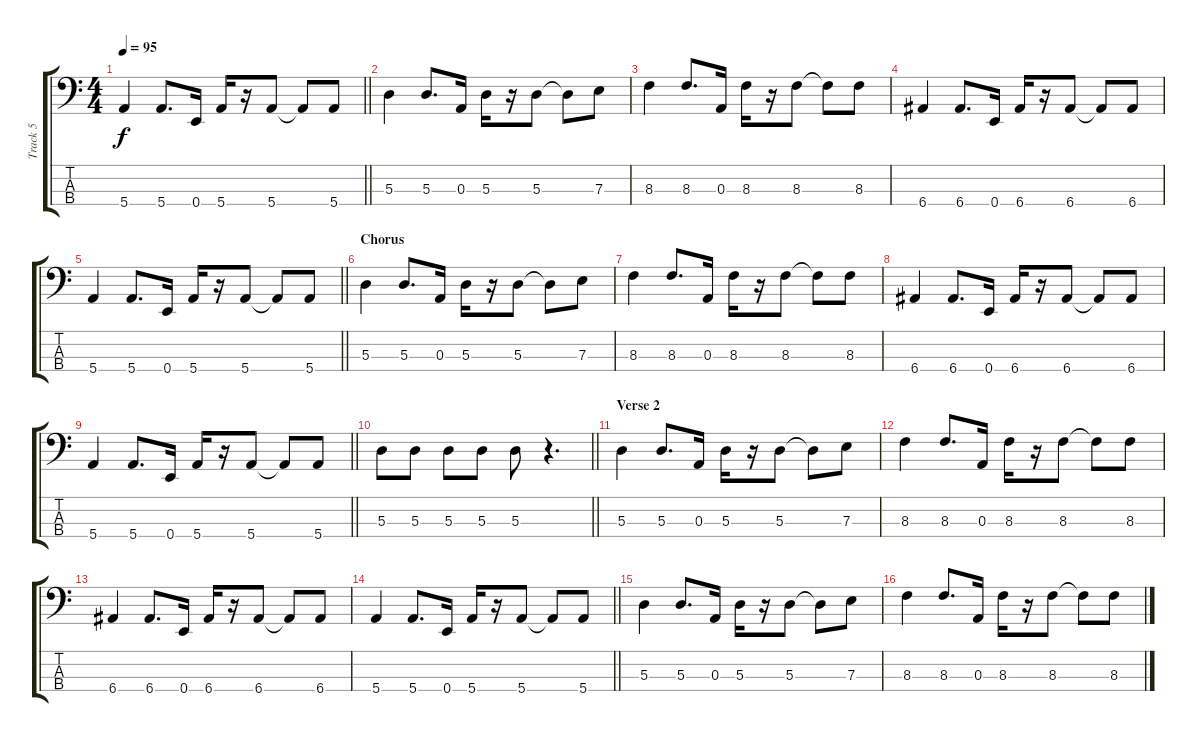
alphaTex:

\track ("Track 5" "Track 5") {instrument electricbassfinger}
\staff {score tabs}
\tuning (G2 D2 A1 E1) {hide}
\ts (4 4)
\tempo 95
\clef f4
\barLineRight lightlight
\ks c
5.4.4{dy f} 5.4.8{d} 0.4.16 5.4.16 r.16 5.4.8 5.4{t}.8 5.4.8 |
5.3.4 5.3.8{d} 0.3.16 5.3.16 r.16 5.3.8 5.3{t}.8 7.3.8 |
8.3.4 8.3.8{d} 0.3.16 8.3.16 r.16 8.3.8 8.3{t}.8 8.3.8 |
6.4.4 6.4.8{d} 0.4.16 6.4.16 r.16 6.4.8 6.4{t}.8 6.4.8 |
\barLineRight lightlight
5.4.4 5.4.8{d} 0.4.16 5.4.16 r.16 5.4.8 5.4{t}.8 5.4.8 |
\section ("" "Chorus")
5.3.4 5.3.8{d} 0.3.16 5.3.16 r.16 5.3.8 5.3{t}.8 7.3.8 |
8.3.4 8.3.8{d} 0.3.16 8.3.16 r.16 8.3.8 8.3{t}.8 8.3.8 |
6.4.4 6.4.8{d} 0.4.16 6.4.16 r.16 6.4.8 6.4{t}.8 6.4.8 |
\barLineRight lightlight
5.4.4 5.4.8{d} 0.4.16 5.4.16 r.16 5.4.8 5.4{t}.8 5.4.8 |
\barLineRight lightlight
5.3.8 5.3.8 5.3.8 5.3.8 5.3.8 r.4{d} |
\section ("" "Verse 2")
5.3.4 5.3.8{d} 0.3.16 5.3.16 r.16 5.3.8 5.3{t}.8 7.3.8 |
8.3.4 8.3.8{d} 0.3.16 8.3.16 r.16 8.3.8 8.3{t}.8 8.3.8 |
6.4.4 6.4.8{d} 0.4.16 6.4.16 r.16 6.4.8 6.4{t}.8 6.4.8 |
\barLineRight lightlight
5.4.4 5.4.8{d} 0.4.16 5.4.16 r.16 5.4.8 5.4{t}.8 5.4.8 |
5.3.4 5.3.8{d} 0.3.16 5.3.16 r.16 5.3.8 5.3{t}.8 7.3.8 |
8.3.4 8.3.8{d} 0.3.16 8.3.16 r.16 8.3.8 8.3{t}.8 8.3.8
